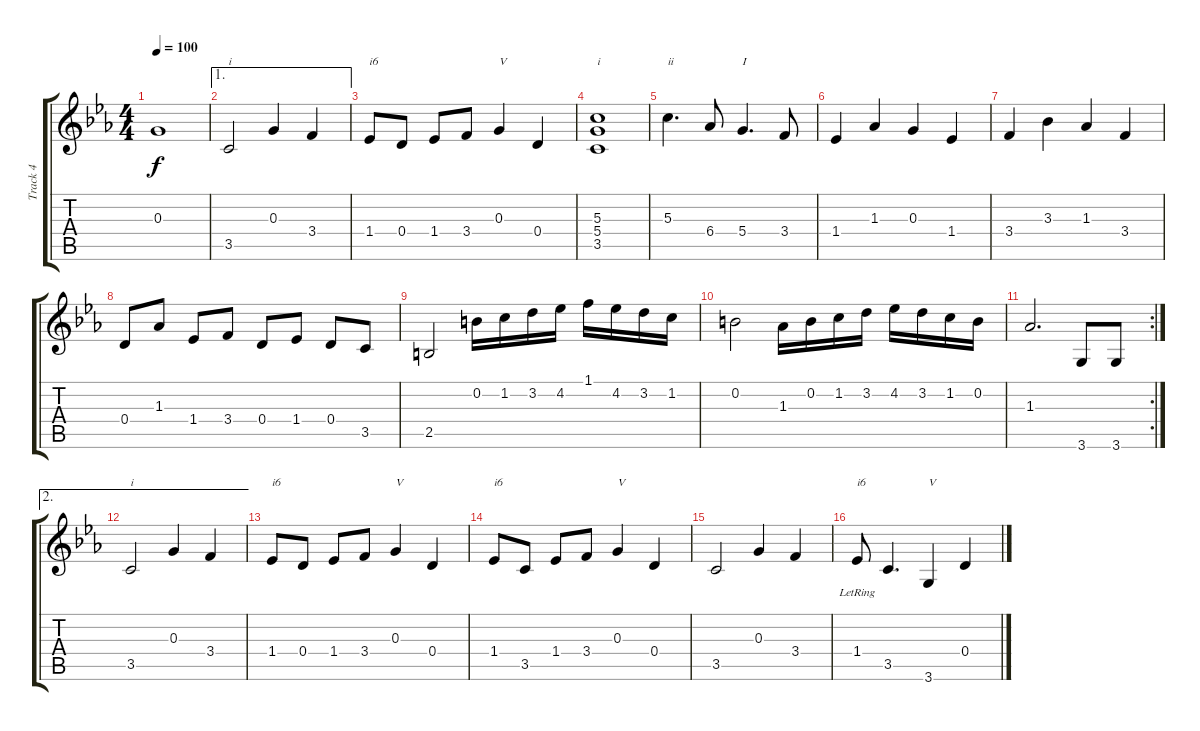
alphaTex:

\track ("Track 4" "Track 4") {instrument acousticguitarnylon}
\staff {score tabs}
\tuning (E4 B3 G3 D3 A2 E2) {hide}
\ts (4 4)
\tempo 100
\clef g2
\ks cminor
0.3.1{dy f} |
\ae 1
3.5.2{txt "i"} 0.3.4 3.4.4 |
1.4.8{txt "i6"} 0.4.8 1.4.8 3.4.8 0.3.4{txt "V"} 0.4.4 |
(5.3 5.4 3.5).1{txt "i"} |
5.3.4{d txt "ii"} 6.4.8 5.4.4{d txt "I"} 3.4.8 |
1.4.4 1.3.4 0.3.4 1.4.4 |
3.4.4 3.3.4 1.3.4 3.4.4 |
0.4.8 1.3.8 1.4.8 3.4.8 0.4.8 1.4.8 0.4.8 3.5.8 |
2.5.2 0.2.16 1.2.16 3.2.16 4.2.16 1.1.16 4.2.16 3.2.16 1.2.16 |
0.2.2 1.3.16 0.2.16 1.2.16 3.2.16 4.2.16 3.2.16 1.2.16 0.2.16 |
\rc 2
1.3.2{d} 3.6.8 3.6.8 |
\ae 2
3.5.2{txt "i"} 0.3.4 3.4.4 |
1.4.8{txt "i6"} 0.4.8 1.4.8 3.4.8 0.3.4{txt "V"} 0.4.4 |
1.4.8{txt "i6"} 3.5.8 1.4.8 3.4.8 0.3.4{txt "V"} 0.4.4 |
3.5.2 0.3.4 3.4.4 |
1.4{lr}.8{txt "i6"} 3.5.4{d} 3.6.4{txt "V"} 0.4.4
